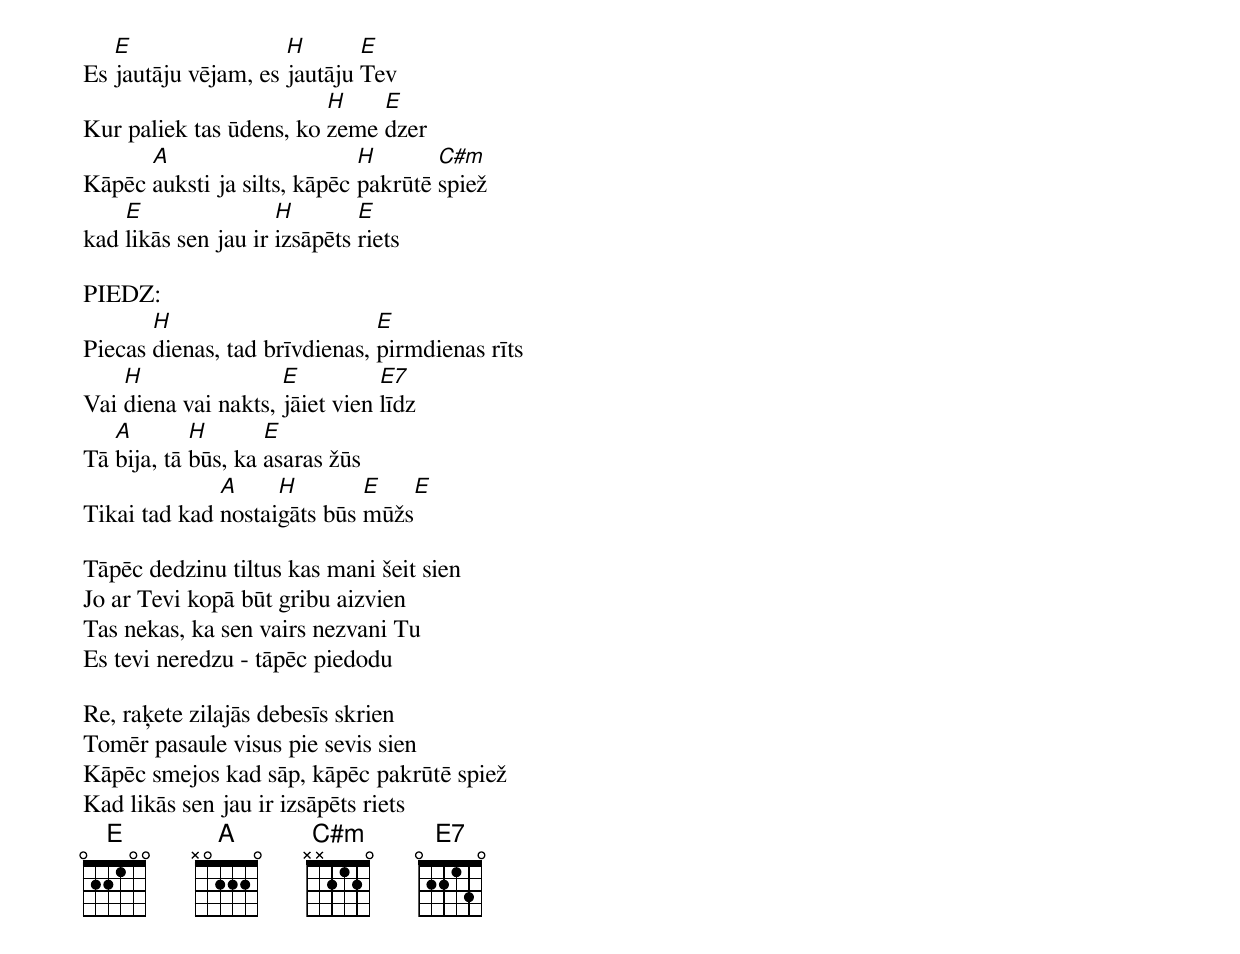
Es [E]jautāju vējam, es [H]jautāju [E]Tev
Kur paliek tas ūdens, ko [H]zeme [E]dzer
Kāpēc [A]auksti ja silts, kāpēc [H]pakrūtē [C#m]spiež
kad [E]likās sen jau ir [H]izsāpēts [E]riets

PIEDZ:
Piecas [H]dienas, tad brīvdienas, [E]pirmdienas rīts
Vai [H]diena vai nakts, [E]jāiet vien [E7]līdz
Tā [A]bija, tā [H]būs, ka [E]asaras žūs
Tikai tad kad [A]nostai[H]gāts būs [E]mūžs[E]

Tāpēc dedzinu tiltus kas mani šeit sien
Jo ar Tevi kopā būt gribu aizvien
Tas nekas, ka sen vairs nezvani Tu
Es tevi neredzu - tāpēc piedodu

Re, raķete zilajās debesīs skrien
Tomēr pasaule visus pie sevis sien
Kāpēc smejos kad sāp, kāpēc pakrūtē spiež
Kad likās sen jau ir izsāpēts riets
